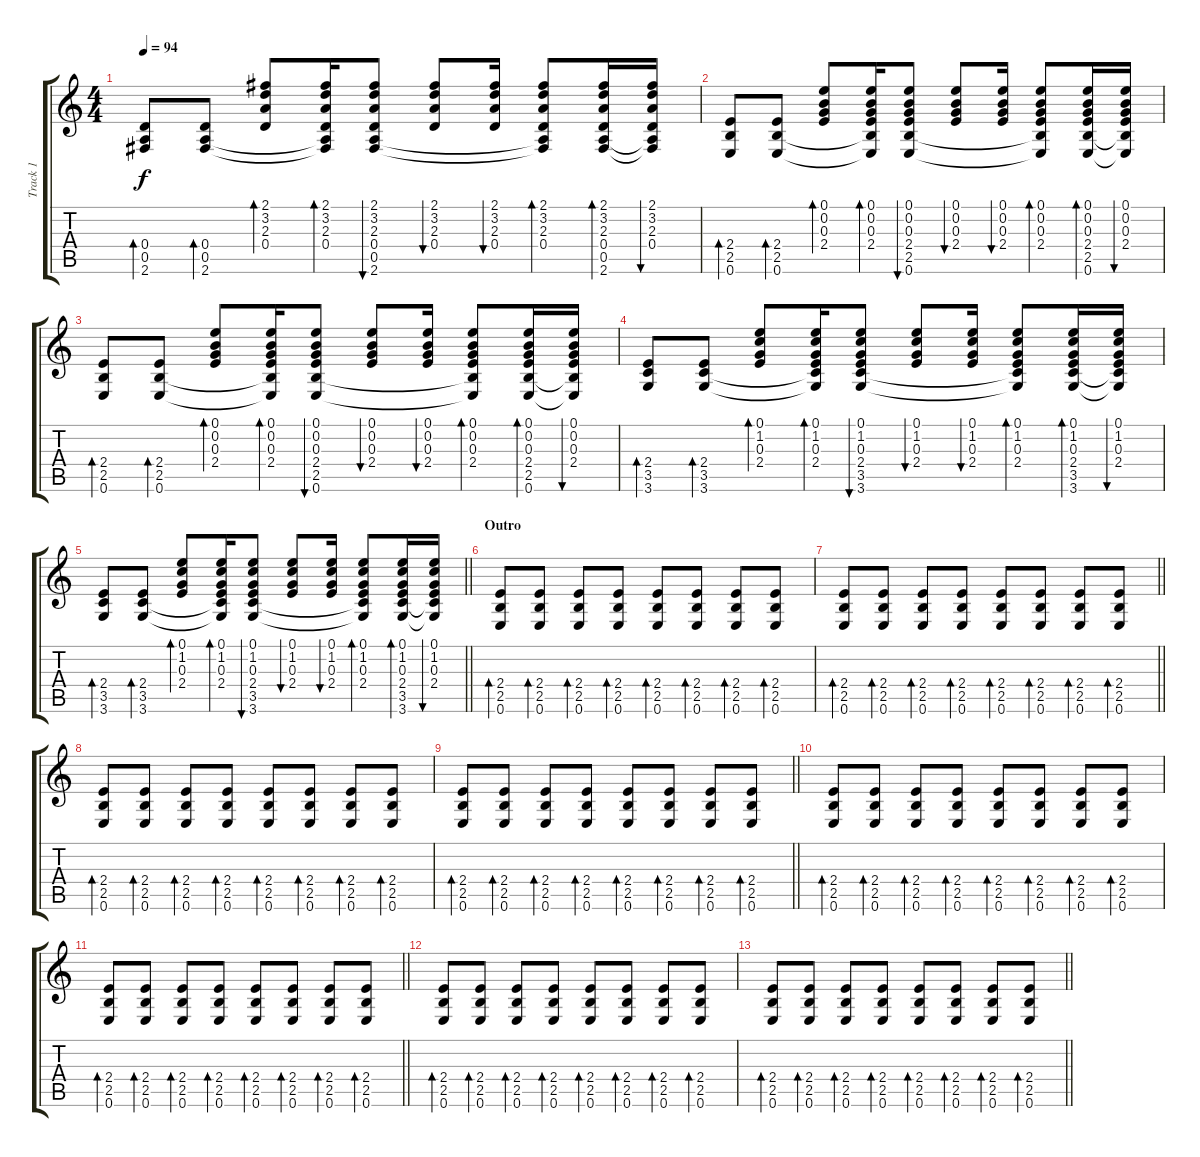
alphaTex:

\track ("Track 1" "Track 1") {instrument acousticguitarsteel}
\staff {score tabs}
\tuning (E4 B3 G3 D3 A2 E2) {hide}
\ts (4 4)
\tempo 94
\clef g2
\ks c
(0.4 0.5 2.6).8{bd 60 dy f} (0.4 0.5 2.6).8{bd 60} (2.1 3.2 2.3 0.4).8{bd 60} (2.1 3.2 2.3 0.4 0.5{t} 2.6{t}).16{bd 60} (2.1 3.2 2.3 0.4 0.5 2.6).8{bu 60} (2.1 3.2 2.3 0.4).8{bu 60} (2.1 3.2 2.3 0.4).16{bu 60} (2.1 3.2 2.3 0.4 0.5{t} 2.6{t}).8{bd 60} (2.1 3.2 2.3 0.4 0.5 2.6).16{bd 60} (2.1 3.2 2.3 0.4 0.5{t} 2.6{t}).16{bu 60} |
(2.4 2.5 0.6).8{bd 60} (2.4 2.5 0.6).8{bd 60} (0.1 0.2 0.3 2.4).8{bd 60} (0.1 0.2 0.3 2.4 2.5{t} 0.6{t}).16{bd 60} (0.1 0.2 0.3 2.4 2.5 0.6).8{bu 60} (0.1 0.2 0.3 2.4).8{bu 60} (0.1 0.2 0.3 2.4).16{bu 60} (0.1 0.2 0.3 2.4 2.5{t} 0.6{t}).8{bd 60} (0.1 0.2 0.3 2.4 2.5 0.6).16{bd 60} (0.1 0.2 0.3 2.4 2.5{t} 0.6{t}).16{bu 60} |
(2.4 2.5 0.6).8{bd 60} (2.4 2.5 0.6).8{bd 60} (0.1 0.2 0.3 2.4).8{bd 60} (0.1 0.2 0.3 2.4 2.5{t} 0.6{t}).16{bd 60} (0.1 0.2 0.3 2.4 2.5 0.6).8{bu 60} (0.1 0.2 0.3 2.4).8{bu 60} (0.1 0.2 0.3 2.4).16{bu 60} (0.1 0.2 0.3 2.4 2.5{t} 0.6{t}).8{bd 60} (0.1 0.2 0.3 2.4 2.5 0.6).16{bd 60} (0.1 0.2 0.3 2.4 2.5{t} 0.6{t}).16{bu 60} |
(2.4 3.5 3.6).8{bd 60} (2.4 3.5 3.6).8{bd 60} (0.1 1.2 0.3 2.4).8{bd 60} (0.1 1.2 0.3 2.4 3.5{t} 3.6{t}).16{bd 60} (0.1 1.2 0.3 2.4 3.5 3.6).8{bu 60} (0.1 1.2 0.3 2.4).8{bu 60} (0.1 1.2 0.3 2.4).16{bu 60} (0.1 1.2 0.3 2.4 3.5{t} 3.6{t}).8{bd 60} (0.1 1.2 0.3 2.4 3.5 3.6).16{bd 60} (0.1 1.2 0.3 2.4 3.5{t} 3.6{t}).16{bu 60} |
\barLineRight lightlight
(2.4 3.5 3.6).8{bd 60} (2.4 3.5 3.6).8{bd 60} (0.1 1.2 0.3 2.4).8{bd 60} (0.1 1.2 0.3 2.4 3.5{t} 3.6{t}).16{bd 60} (0.1 1.2 0.3 2.4 3.5 3.6).8{bu 60} (0.1 1.2 0.3 2.4).8{bu 60} (0.1 1.2 0.3 2.4).16{bu 60} (0.1 1.2 0.3 2.4 3.5{t} 3.6{t}).8{bd 60} (0.1 1.2 0.3 2.4 3.5 3.6).16{bd 60} (0.1 1.2 0.3 2.4 3.5{t} 3.6{t}).16{bu 60} |
\section ("" "Outro")
(2.4 2.5 0.6).8{bd 60} (2.4 2.5 0.6).8{bd 60} (2.4 2.5 0.6).8{bd 60} (2.4 2.5 0.6).8{bd 60} (2.4 2.5 0.6).8{bd 60} (2.4 2.5 0.6).8{bd 60} (2.4 2.5 0.6).8{bd 60} (2.4 2.5 0.6).8{bd 60} |
\barLineRight lightlight
(2.4 2.5 0.6).8{bd 60} (2.4 2.5 0.6).8{bd 60} (2.4 2.5 0.6).8{bd 60} (2.4 2.5 0.6).8{bd 60} (2.4 2.5 0.6).8{bd 60} (2.4 2.5 0.6).8{bd 60} (2.4 2.5 0.6).8{bd 60} (2.4 2.5 0.6).8{bd 60} |
(2.4 2.5 0.6).8{bd 60} (2.4 2.5 0.6).8{bd 60} (2.4 2.5 0.6).8{bd 60} (2.4 2.5 0.6).8{bd 60} (2.4 2.5 0.6).8{bd 60} (2.4 2.5 0.6).8{bd 60} (2.4 2.5 0.6).8{bd 60} (2.4 2.5 0.6).8{bd 60} |
\barLineRight lightlight
(2.4 2.5 0.6).8{bd 60} (2.4 2.5 0.6).8{bd 60} (2.4 2.5 0.6).8{bd 60} (2.4 2.5 0.6).8{bd 60} (2.4 2.5 0.6).8{bd 60} (2.4 2.5 0.6).8{bd 60} (2.4 2.5 0.6).8{bd 60} (2.4 2.5 0.6).8{bd 60} |
(2.4 2.5 0.6).8{bd 60} (2.4 2.5 0.6).8{bd 60} (2.4 2.5 0.6).8{bd 60} (2.4 2.5 0.6).8{bd 60} (2.4 2.5 0.6).8{bd 60} (2.4 2.5 0.6).8{bd 60} (2.4 2.5 0.6).8{bd 60} (2.4 2.5 0.6).8{bd 60} |
\barLineRight lightlight
(2.4 2.5 0.6).8{bd 60} (2.4 2.5 0.6).8{bd 60} (2.4 2.5 0.6).8{bd 60} (2.4 2.5 0.6).8{bd 60} (2.4 2.5 0.6).8{bd 60} (2.4 2.5 0.6).8{bd 60} (2.4 2.5 0.6).8{bd 60} (2.4 2.5 0.6).8{bd 60} |
(2.4 2.5 0.6).8{bd 60} (2.4 2.5 0.6).8{bd 60} (2.4 2.5 0.6).8{bd 60} (2.4 2.5 0.6).8{bd 60} (2.4 2.5 0.6).8{bd 60} (2.4 2.5 0.6).8{bd 60} (2.4 2.5 0.6).8{bd 60} (2.4 2.5 0.6).8{bd 60} |
\barLineRight lightlight
(2.4 2.5 0.6).8{bd 60} (2.4 2.5 0.6).8{bd 60} (2.4 2.5 0.6).8{bd 60} (2.4 2.5 0.6).8{bd 60} (2.4 2.5 0.6).8{bd 60} (2.4 2.5 0.6).8{bd 60} (2.4 2.5 0.6).8{bd 60} (2.4 2.5 0.6).8{bd 60}
